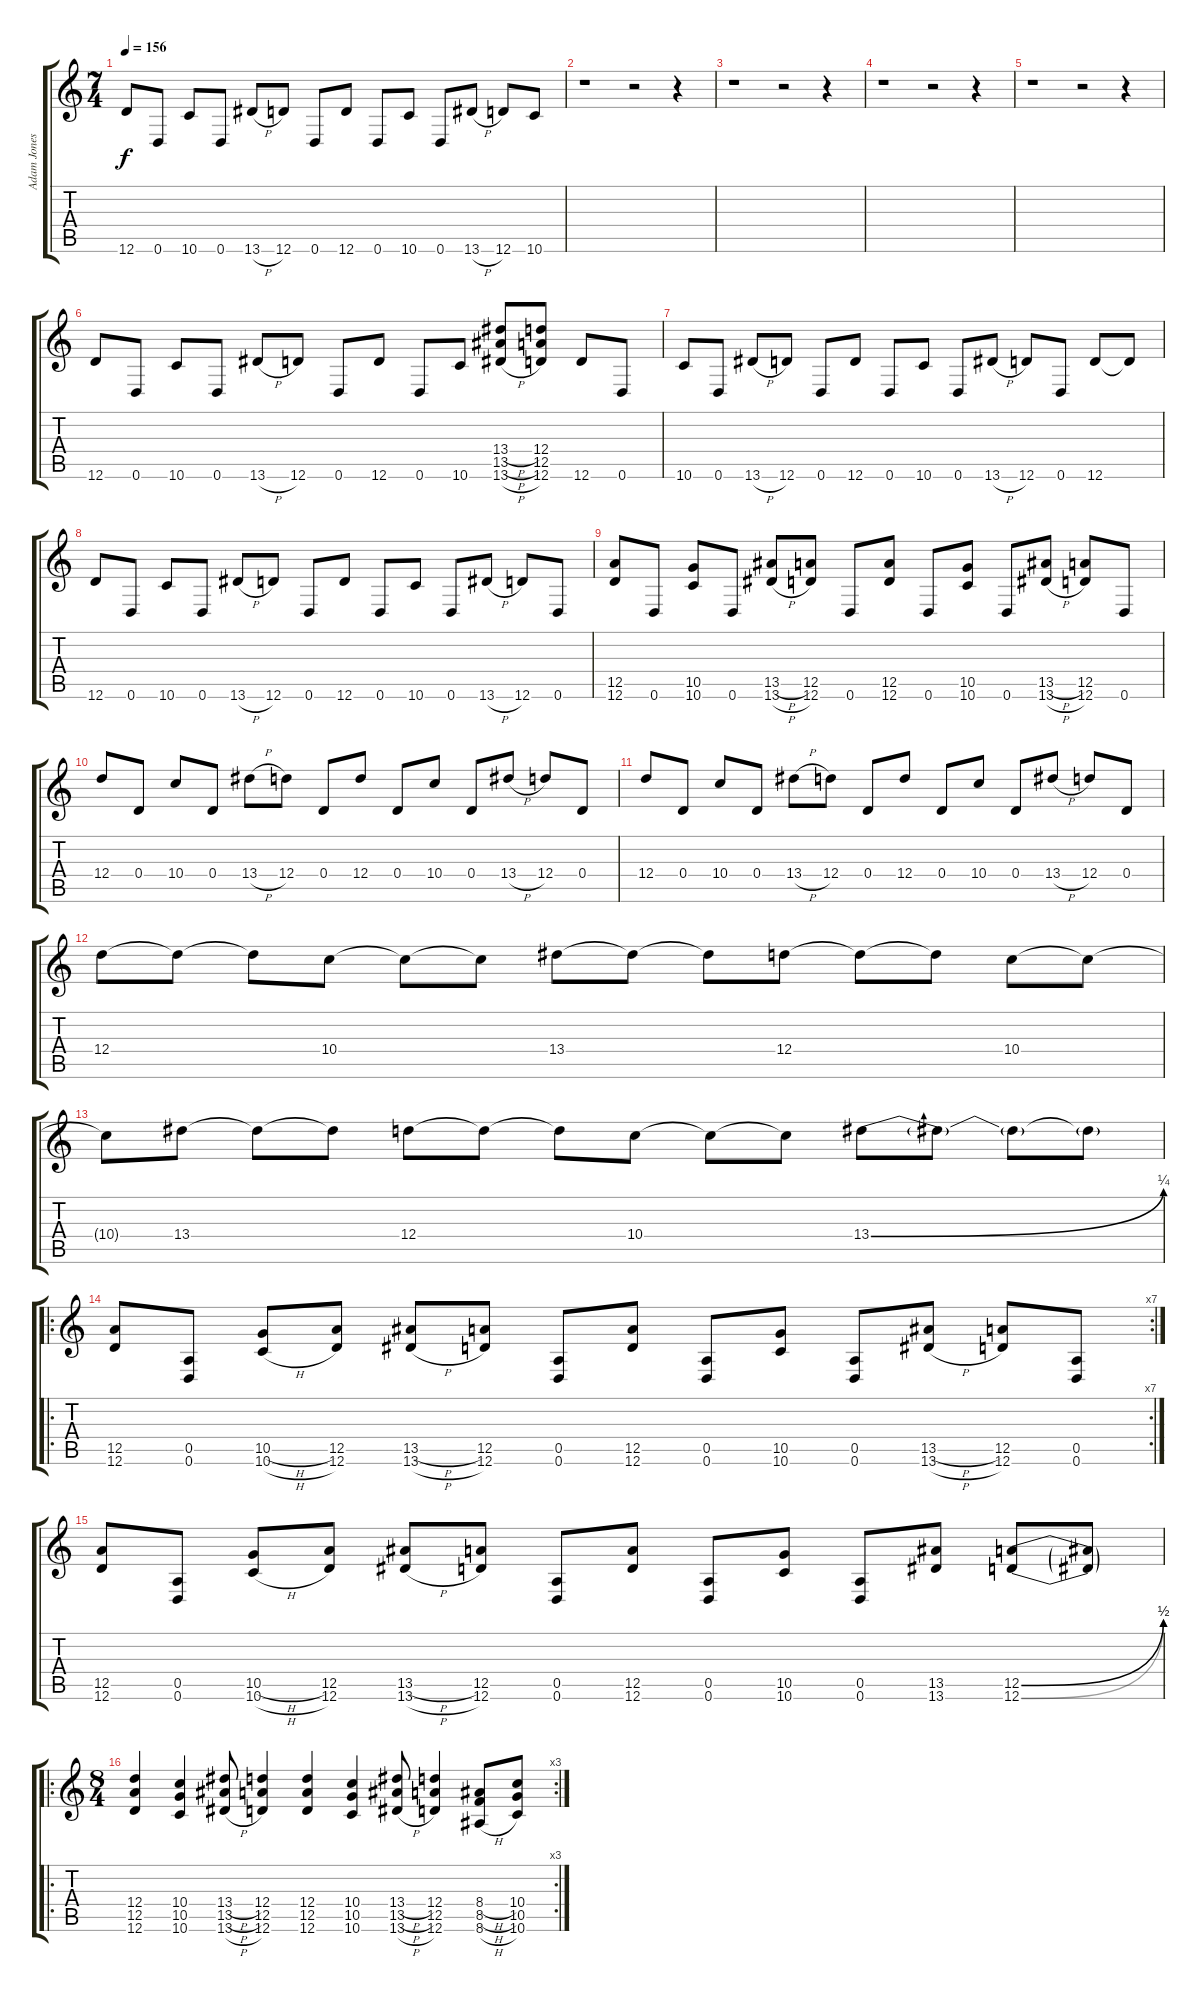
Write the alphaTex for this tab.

\track ("Adam Jones (dist.)" "Adam Jones") {instrument distortionguitar}
\staff {score tabs}
\tuning (E4 B3 G3 D3 A2 D2) {hide}
\ts (7 4)
\tempo 156
\clef g2
\ks c
12.6.8{dy f} 0.6.8 10.6.8 0.6.8 13.6{h}.8 12.6.8 0.6.8 12.6.8 0.6.8 10.6.8 0.6.8 13.6{h}.8 12.6.8 10.6.8 |
r.1 r.2 r.4 |
r.1 r.2 r.4 |
r.1 r.2 r.4 |
r.1 r.2 r.4 |
12.6.8 0.6.8 10.6.8 0.6.8 13.6{h}.8 12.6.8 0.6.8 12.6.8 0.6.8 10.6.8 (13.4{h} 13.5{h} 13.6{h}).8 (12.4 12.5 12.6).8 12.6.8 0.6.8 |
10.6.8 0.6.8 13.6{h}.8 12.6.8 0.6.8 12.6.8 0.6.8 10.6.8 0.6.8 13.6{h}.8 12.6.8 0.6.8 12.6.8 12.6{t}.8 |
12.6.8 0.6.8 10.6.8 0.6.8 13.6{h}.8 12.6.8 0.6.8 12.6.8 0.6.8 10.6.8 0.6.8 13.6{h}.8 12.6.8 0.6.8 |
(12.5 12.6).8 0.6.8 (10.5 10.6).8 0.6.8 (13.5{h} 13.6{h}).8 (12.5 12.6).8 0.6.8 (12.5 12.6).8 0.6.8 (10.5 10.6).8 0.6.8 (13.5{h} 13.6{h}).8 (12.5 12.6).8 0.6.8 |
12.4.8 0.4.8 10.4.8 0.4.8 13.4{h}.8 12.4.8 0.4.8 12.4.8 0.4.8 10.4.8 0.4.8 13.4{h}.8 12.4.8 0.4.8 |
12.4.8 0.4.8 10.4.8 0.4.8 13.4{h}.8 12.4.8 0.4.8 12.4.8 0.4.8 10.4.8 0.4.8 13.4{h}.8 12.4.8 0.4.8 |
12.4.8 12.4{t}.8 12.4{t}.8 10.4.8 10.4{t}.8 10.4{t}.8 13.4.8 13.4{t}.8 13.4{t}.8 12.4.8 12.4{t}.8 12.4{t}.8 10.4.8 10.4{t}.8 |
10.4{t}.8 13.4.8 13.4{t}.8 13.4{t}.8 12.4.8 12.4{t}.8 12.4{t}.8 10.4.8 10.4{t}.8 10.4{t}.8 13.4{be (bend 0 0 60 1)}.8 13.4{t}.8 13.4{t}.8 13.4{t}.8 |
\ro
\rc 7
(12.5 12.6).8 (0.5 0.6).8 (10.5{h} 10.6{h}).8 (12.5 12.6).8 (13.5{h} 13.6{h}).8 (12.5 12.6).8 (0.5 0.6).8 (12.5 12.6).8 (0.5 0.6).8 (10.5 10.6).8 (0.5 0.6).8 (13.5{h} 13.6{h}).8 (12.5 12.6).8 (0.5 0.6).8 |
(12.5 12.6).8 (0.5 0.6).8 (10.5{h} 10.6{h}).8 (12.5 12.6).8 (13.5{h} 13.6{h}).8 (12.5 12.6).8 (0.5 0.6).8 (12.5 12.6).8 (0.5 0.6).8 (10.5 10.6).8 (0.5 0.6).8 (13.5 13.6).8 (12.5{be (bend 0 0 60 2)} 12.6{be (bend 0 0 60 2)}).8 (12.5{t} 12.6{t}).8 |
\ro
\rc 3
\ts (8 4)
(12.4 12.5 12.6).4 (10.4 10.5 10.6).4 (13.4{h} 13.5{h} 13.6{h}).8 (12.4 12.5 12.6).4 (12.4 12.5 12.6).4 (10.4 10.5 10.6).4 (13.4{h} 13.5{h} 13.6{h}).8 (12.4 12.5 12.6).4 (8.4{h} 8.5{h} 8.6{h}).8 (10.4 10.5 10.6).8
